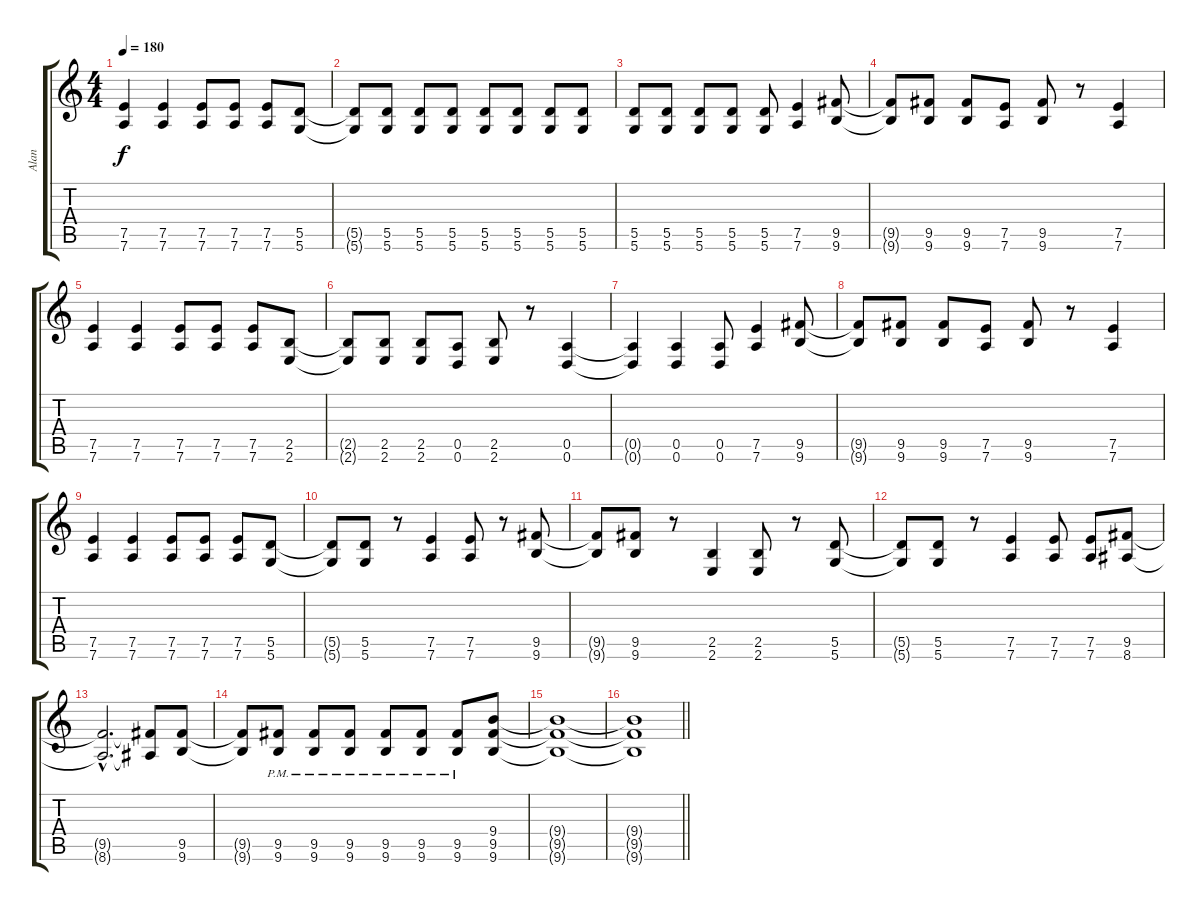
\track ("Alan" "Alan") {instrument distortionguitar}
\staff {score tabs}
\tuning (E4 B3 G3 D3 A2 D2) {hide}
\ts (4 4)
\tempo 180
\clef g2
\ks c
(7.5 7.6).4{dy f} (7.5 7.6).4 (7.5 7.6).8 (7.5 7.6).8 (7.5 7.6).8 (5.5 5.6).8 |
(5.5{t} 5.6{t}).8 (5.5 5.6).8 (5.5 5.6).8 (5.5 5.6).8 (5.5 5.6).8 (5.5 5.6).8 (5.5 5.6).8 (5.5 5.6).8 |
(5.5 5.6).8 (5.5 5.6).8 (5.5 5.6).8 (5.5 5.6).8 (5.5 5.6).8 (7.5 7.6).4 (9.5 9.6).8 |
(9.5{t} 9.6{t}).8 (9.5 9.6).8 (9.5 9.6).8 (7.5 7.6).8 (9.5 9.6).8 r.8 (7.5 7.6).4 |
(7.5 7.6).4 (7.5 7.6).4 (7.5 7.6).8 (7.5 7.6).8 (7.5 7.6).8 (2.5 2.6).8 |
(2.5{t} 2.6{t}).8 (2.5 2.6).8 (2.5 2.6).8 (0.5 0.6).8 (2.5 2.6).8 r.8 (0.5 0.6).4 |
(0.5{t} 0.6{t}).4 (0.5 0.6).4 (0.5 0.6).8 (7.5 7.6).4 (9.5 9.6).8 |
(9.5{t} 9.6{t}).8 (9.5 9.6).8 (9.5 9.6).8 (7.5 7.6).8 (9.5 9.6).8 r.8 (7.5 7.6).4 |
(7.5 7.6).4 (7.5 7.6).4 (7.5 7.6).8 (7.5 7.6).8 (7.5 7.6).8 (5.5 5.6).8 |
(5.5{t} 5.6{t}).8 (5.5 5.6).8 r.8 (7.5 7.6).4 (7.5 7.6).8 r.8 (9.5 9.6).8 |
(9.5{t} 9.6{t}).8 (9.5 9.6).8 r.8 (2.5 2.6).4 (2.5 2.6).8 r.8 (5.5 5.6).8 |
(5.5{t} 5.6{t}).8 (5.5 5.6).8 r.8 (7.5 7.6).4 (7.5 7.6).8 (7.5 7.6).8 (9.5 8.6).8 |
(9.5{hac t} 8.6{hac t}).2{d} (9.5{t} 8.6{t}).8 (9.5 9.6).8 |
(9.5{t} 9.6{t}).8 (9.5{pm} 9.6{pm}).8 (9.5{pm} 9.6{pm}).8 (9.5{pm} 9.6{pm}).8 (9.5{pm} 9.6{pm}).8 (9.5{pm} 9.6{pm}).8 (9.5{pm} 9.6{pm}).8 (9.4 9.5 9.6).8 |
(9.4{t} 9.5{t} 9.6{t}).1 |
\barLineRight lightlight
(9.4{t} 9.5{t} 9.6{t}).1
